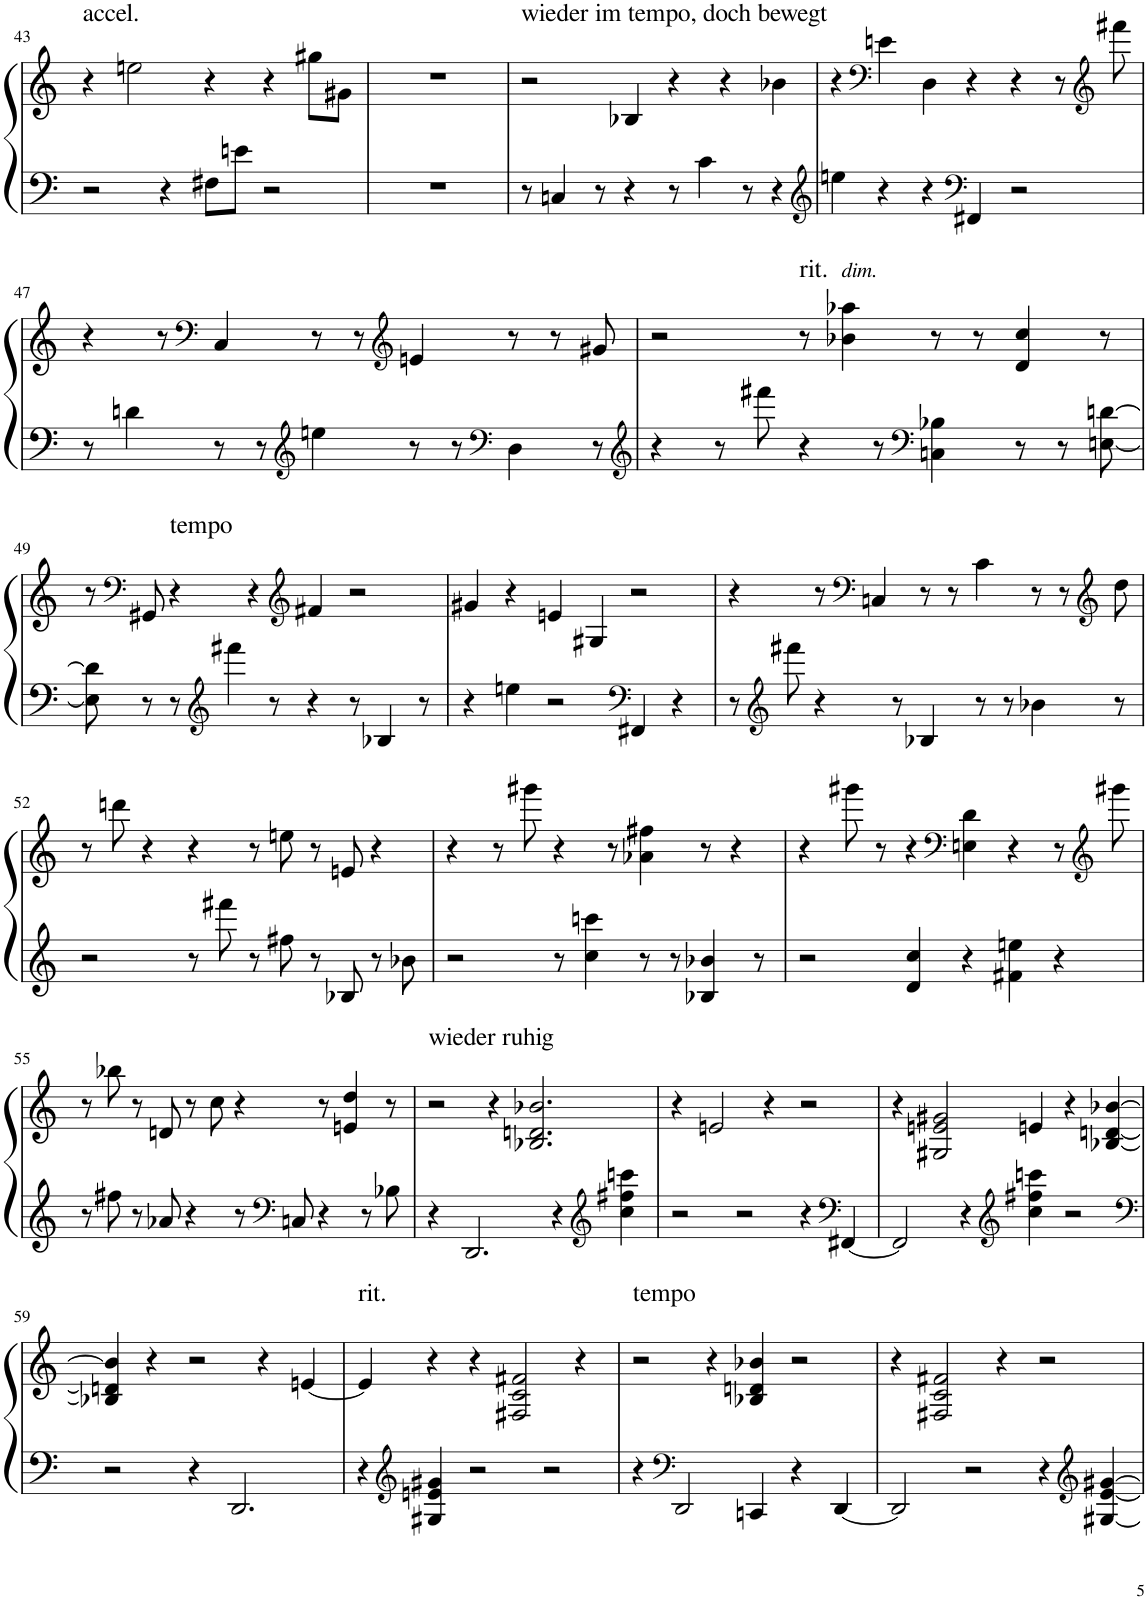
**kern	**kern
*part1	*part1
*staff2	*staff1
*I"Piano	*
*I'Pno.	*
!!LO:PB:g=z
*clefF4	*clefG2
*k[]	*k[]
*M3/2	*M3/2
=43	=43
!	!LO:TX:a:t=accel.
2r	4r
.	2een\
4r	.
8F#X\L	4r
8en\J	.
2r	4r
.	8gg#X\L
.	8g#X\J
=44	=44
1.r	1.r
=45	=45
!	!LO:TX:a:t=wieder im tempo, doch bewegt
8r	2r
4Cn/	.
8r	.
4r	4B-X/
8r	4r
4c\	.
.	4r
8r	.
4r	4b-X\
=46	=46
*clefG2	*
4een\	4r
*	*clefF4
4r	4en\
4r	4D\
*clefF4	*
4FF#X/	4r
2r	4r
.	8r
*	*clefG2
.	8fff#X\
!!LO:LB:g=z
=47	=47
8r	4r
4dn\	.
.	8r
*	*clefF4
8r	4C/
8r	.
*clefG2	*
4een\	8r
.	8r
*	*clefG2
8r	4en/
8r	.
*clefF4	*
4D\	8r
.	8r
8r	8g#X/
=48	=48
*clefG2	*
4r	2r
8r	.
8fff#X\	.
!	!LO:TX:a:t=rit.
4r	8r
!	!LO:TX:a:i:t=dim.
.	4b-X\ 4aa-X\
8r	.
*clefF4	*
4Cn\ 4B-X\	8r
.	8r
8r	4d/ 4cc/
8r	.
[8En\ [8dn\	8r
!!LO:LB:g=z
=49	=49
8E\] 8d\]	8r
*	*clefF4
8r	8GG#X/
!	!LO:TX:a:t=tempo
8r	4r
*clefG2	*
4fff#X\	.
.	4r
8r	.
*	*clefG2
4r	4f#X/
8r	2r
4B-X/	.
8r	.
=50	=50
4r	4g#X/
4een\	4r
2r	4en/
.	4G#X/
*clefF4	*
4FF#X/	2r
4r	.
=51	=51
8r	4r
*clefG2	*
8fff#X\	.
4r	8r
*	*clefF4
.	4Cn/
8r	.
4B-X/	8r
.	8r
8r	4c\
8r	.
4b-X\	8r
.	8r
*	*clefG2
8r	8dd\
!!LO:LB:g=z
=52	=52
2r	8r
.	8dddn\
.	4r
8r	4r
8fff#X\	.
8r	8r
8ff#X\	8een\
8r	8r
8B-X/	8en/
8r	4r
8b-X\	.
=53	=53
2r	4r
.	8r
.	8ggg#X\
8r	4r
4cc\ 4cccn\	.
.	8r
8r	4a-X\ 4ff#X\
8r	.
4B-X/ 4b-X/	8r
.	4r
8r	.
=54	=54
2r	4r
.	8ggg#X\
.	8r
4d/ 4cc/	4r
*	*clefF4
4r	4En\ 4d\
4f#X\ 4een\	4r
4r	8r
*	*clefG2
.	8ggg#X\
!!LO:LB:g=z
=55	=55
8r	8r
8ff#X\	8bb-X\
8r	8r
8a-X/	8dn/
4r	8r
.	8cc\
8r	4r
*clefF4	*
8Cn/	.
4r	8r
.	4en/ 4dd/
8r	.
8B-X\	8r
=56	=56
!	!LO:TX:a:t=wieder ruhig
4r	2r
2.DD/	.
.	4r
.	2.B-X/ 2.dn/ 2.b-X/
4r	.
*clefG2	*
4cc\ 4ff#X\ 4cccn\	.
=57	=57
2r	4r
.	2en/
2r	.
.	4r
4r	2r
*clefF4	*
[4FF#X/	.
=58	=58
2FF#/]	4r
.	2G#X/ 2en/ 2g#X/
4r	.
*clefG2	*
4cc\ 4ff#X\ 4cccn\	4en/
2r	4r
.	[4B-X/ [4dn/ [4b-X/
!!LO:LB:g=z
=59	=59
*clefF4	*
2r	4B-X/] 4dn/] 4b-/]
.	4r
4r	2r
2.DD/	.
.	4r
.	[4en/
=60	=60
!	!LO:TX:a:t=rit.
4r	4e/]
*clefG2	*
4G#X/ 4en/ 4g#X/	4r
2r	4r
.	2F#X/ 2c/ 2f#X/
2r	.
.	4r
=61	=61
!	!LO:TX:a:t=tempo
4r	2r
*clefF4	*
2DD/	.
.	4r
4CCn/	4B-X/ 4dn/ 4b-X/
4r	2r
[4DD/	.
=62	=62
2DD/]	4r
.	2F#X/ 2c/ 2f#X/
2r	.
.	4r
4r	2r
*clefG2	*
[4G#X/ [4e/ [4g#X/	.
=	=
*-	*-
